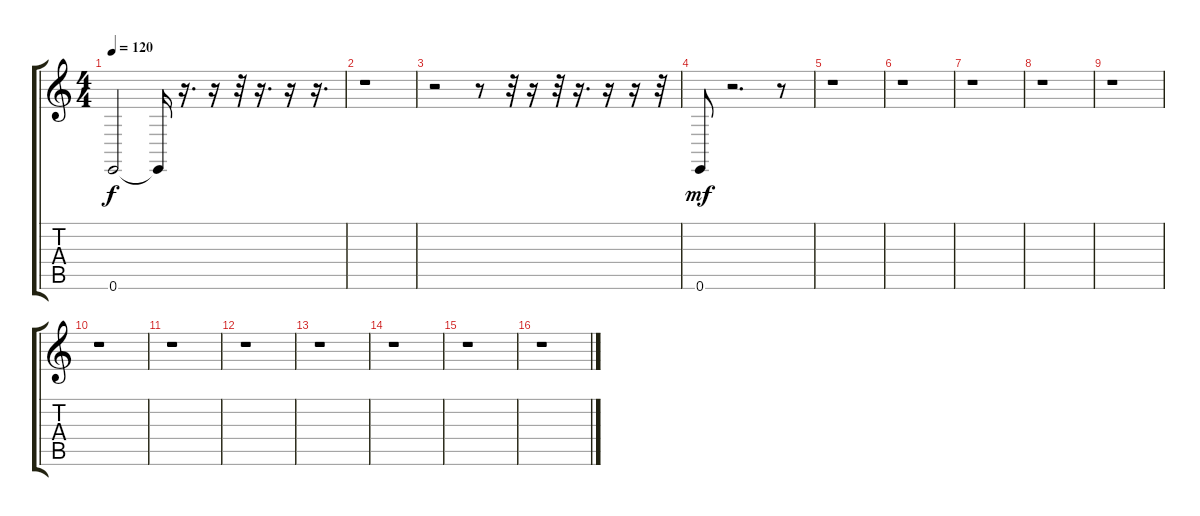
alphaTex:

\track "" {instrument acousticgrandpiano}
\staff {score tabs}
\tuning (E4 B3 G3 D3 A2 E2) {hide}
\ts (4 4)
\tempo 120
\clef g2
\ks c
0.6{t}.2{dy f} 0.6{t}.16 r.16{d} r.16 r.32 r.16{d} r.16 r.16{d} |
r.1 |
r.2 r.8 r.32 r.16 r.32 r.16{d} r.16 r.16 r.32 |
0.6.8{dy mf} r.2{d} r.8 |
r.1 |
r.1 |
r.1 |
r.1 |
r.1 |
r.1 |
r.1 |
r.1 |
r.1 |
r.1 |
r.1 |
r.1
